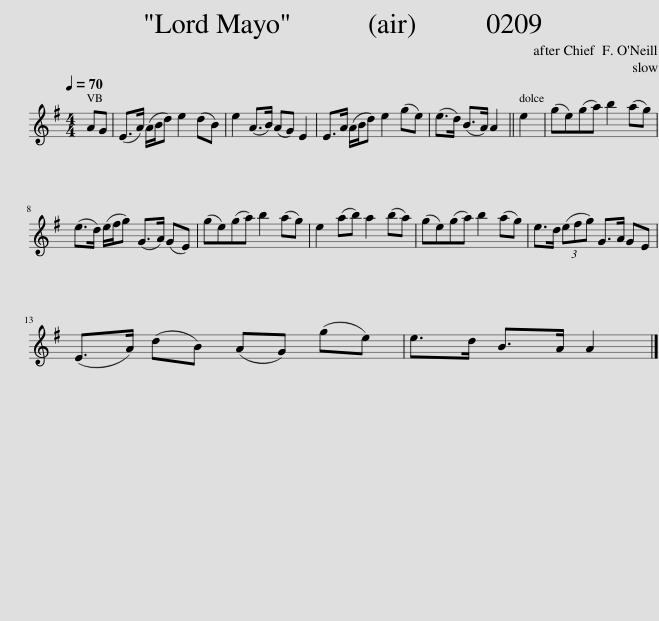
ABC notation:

X:1
L:1/8
Q:1/4=70
M:4/4
I:linebreak $
K:G
V:1 treble
V:1
 AG | (E>A) (A/B/d) e2 (dB) | e2 (A>B) (AG) E2 | E>A (A/B/d) e2 (ge) | (e>d) (B>A) A2 || %5
 e2 | (ge)(ga) b2 (ag) |$ (e>d) (e/f/g) (G>A) (GE) | (ge)(ga) b2 (ag) | e2 (ab) a2 (ba) | %10
 (ge)(ga) b2 (ag) | e>d (3(efg) G>A GE |$ (E>A) (dB) (AG) (ge) | e>d B>A A2 |] %14
